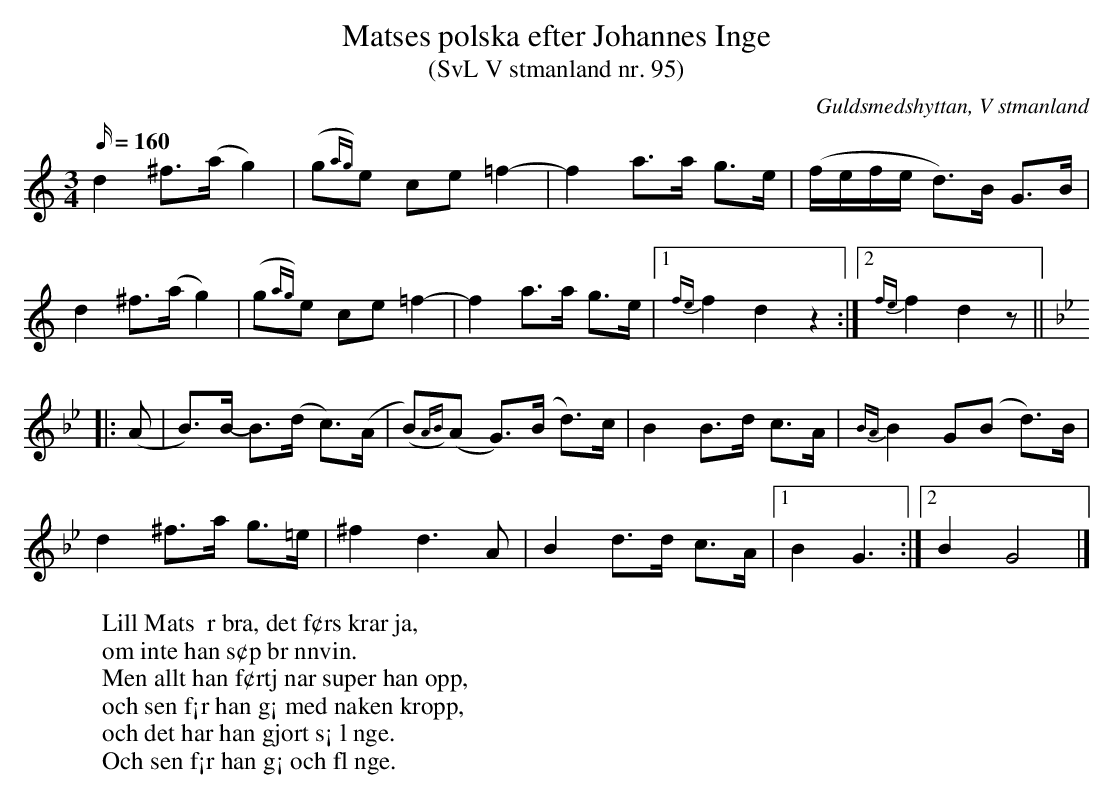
X:1
T: Matses polska efter Johannes Inge
T: (SvL V stmanland nr. 95)
O: Guldsmedshyttan, V stmanland
M: 3/4
L: 1/16
Q: 160
K: GMix
d4 ^f2>(a2 g4) | (g2{ag})e2 c2e2 =f4- | f4 a2>a2 g2>e2 | (fefe d2)>B2 G2>B2 |
d4 ^f2>(a2 g4) | (g2{ag})e2 c2e2 =f4- | f4 a2>a2 g2>e2 |1 {fe}f4 d4 z4 :|2 {fe}f4 d4 z2 ||
K:Gm
|: (A2 | B2)>B2- B2>(d2 c2>)(A2 | (B2){AB})(A2 G2>)(B2 d2>)c2 | B4 B2>d2 c2>A2 | {BA}B4 G2(B2 d2)>B2 |
d4 ^f2>a2 g2>=e2 | ^f4 d4>A4 | B4 d2>d2 c2>A2 |1 B4 G6 :|2 B4 G8 |]
W: Lill Mats  r bra, det f¢rs krar ja,
W: om inte han s¢p br nnvin.
W: Men allt han f¢rtj nar super han opp,
W: och sen f¡r han g¡ med naken kropp,
W: och det har han gjort s¡ l nge.
W: Och sen f¡r han g¡ och fl nge.
